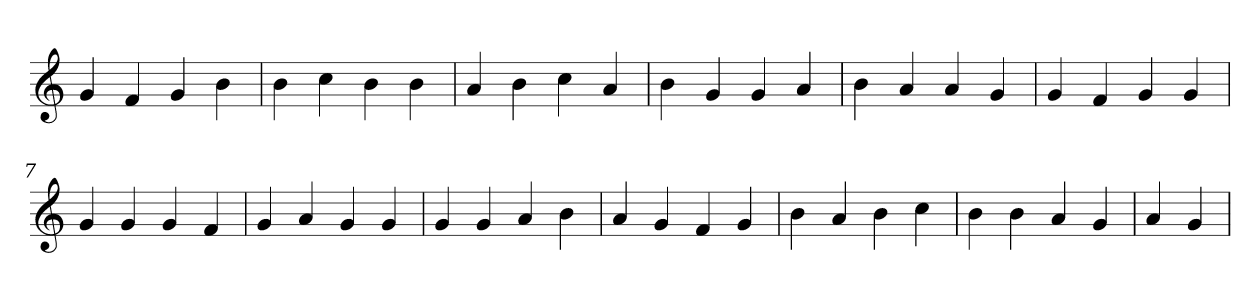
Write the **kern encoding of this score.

**kern
*part1
*staff1
*clefG2
=1
4g
4f
4g
4b
=2
4b
4cc
4b
4b
=3
4a
4b
4cc
4a
=4
4b
4g
4g
4a
=5
4b
4a
4a
4g
=6
4g
4f
4g
4g
=7
4g
4g
4g
4f
=8
4g
4a
4g
4g
=9
4g
4g
4a
4b
=10
4a
4g
4f
4g
=11
4b
4a
4b
4cc
=12
4b
4b
4a
4g
=13
4a
4g
=
*-
